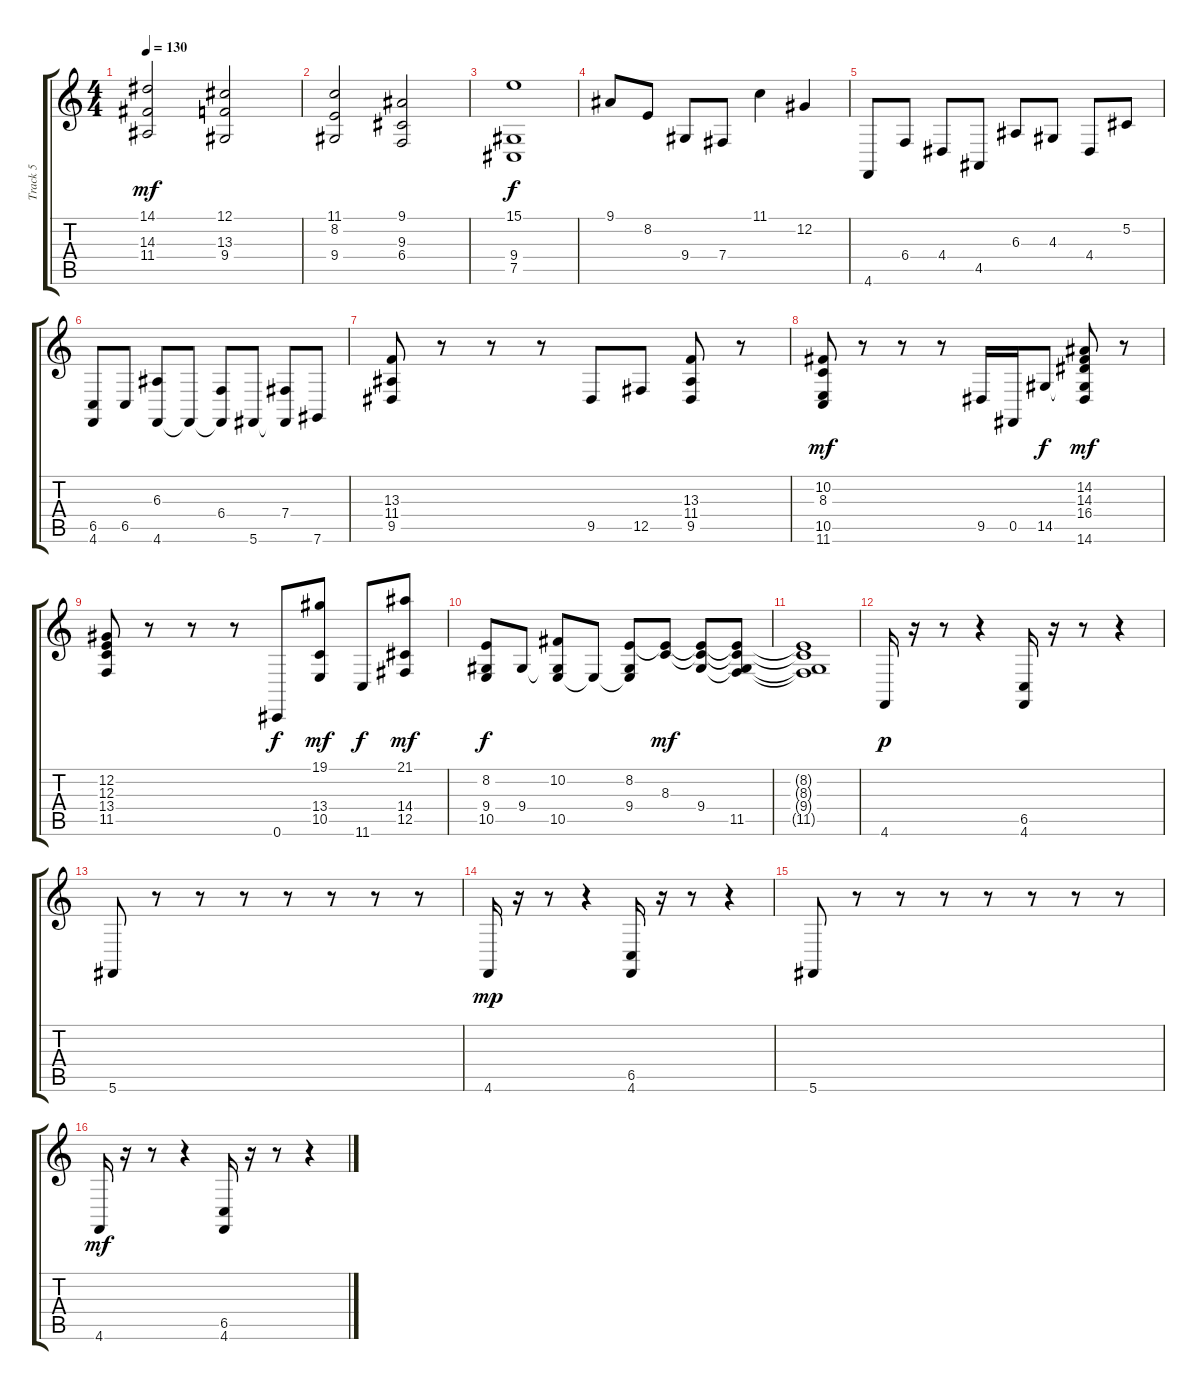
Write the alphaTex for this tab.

\track ("Track 5" "Track 5") {instrument acousticgrandpiano}
\staff {score tabs}
\tuning (Db4 Ab3 E3 B2 Gb2 Db2) {hide}
\ts (4 4)
\tempo 130
\clef g2
\ks c
(14.1 14.3 11.4).2{dy mf} (12.1 13.3 9.4).2 |
(11.1 8.2 9.4).2 (9.1 9.3 6.4).2 |
(15.1 9.4 7.5).1{dy f} |
9.1.8 8.2.8 9.4.8 7.4.8 11.1.4 12.2.4 |
4.6.8 6.4.8 4.4.8 4.5.8 6.3.8 4.3.8 4.4.8 5.2.8 |
(6.5 4.6).8 6.5.8 (6.3 4.6).8 4.6{t}.8 (6.4 4.6{t}).8 5.6.8 (7.4 5.6{t}).8 7.6.8 |
(13.3 11.4 9.5).8 r.8 r.8 r.8 9.5.8 12.5.8 (13.3 11.4 9.5).8 r.8 |
(10.2 8.3 10.5 11.6).8{dy mf} r.8 r.8 r.8 9.5.16 0.5.16 14.5.8{dy f} (14.2 14.3 16.4 14.5{t} 14.6).8{dy mf} r.8 |
(12.2 12.3 13.4 11.5).8 r.8 r.8 r.8 0.6.8{dy f} (19.1 13.4 10.5).8{dy mf} 11.6.8{dy f} (21.1 14.4 12.5).8{dy mf} |
(8.2 9.4 10.5).8{dy f} 9.4.8 (10.2 9.4{t} 10.5).8 10.5{t}.8 (8.2 9.4 10.5{t}).8 (8.2{t} 8.3).8{dy mf} (8.2{t} 8.3{t} 9.4).8 (8.2{t} 8.3{t} 9.4{t} 11.5).8 |
(8.2{t} 8.3{t} 9.4{t} 11.5{t}).1 |
4.6.16{dy p} r.16 r.8 r.4 (6.5 4.6).16 r.16 r.8 r.4 |
5.6.8 r.8 r.8 r.8 r.8 r.8 r.8 r.8 |
4.6.16{dy mp} r.16 r.8 r.4 (6.5 4.6).16 r.16 r.8 r.4 |
5.6.8 r.8 r.8 r.8 r.8 r.8 r.8 r.8 |
4.6.16{dy mf} r.16 r.8 r.4 (6.5 4.6).16 r.16 r.8 r.4
